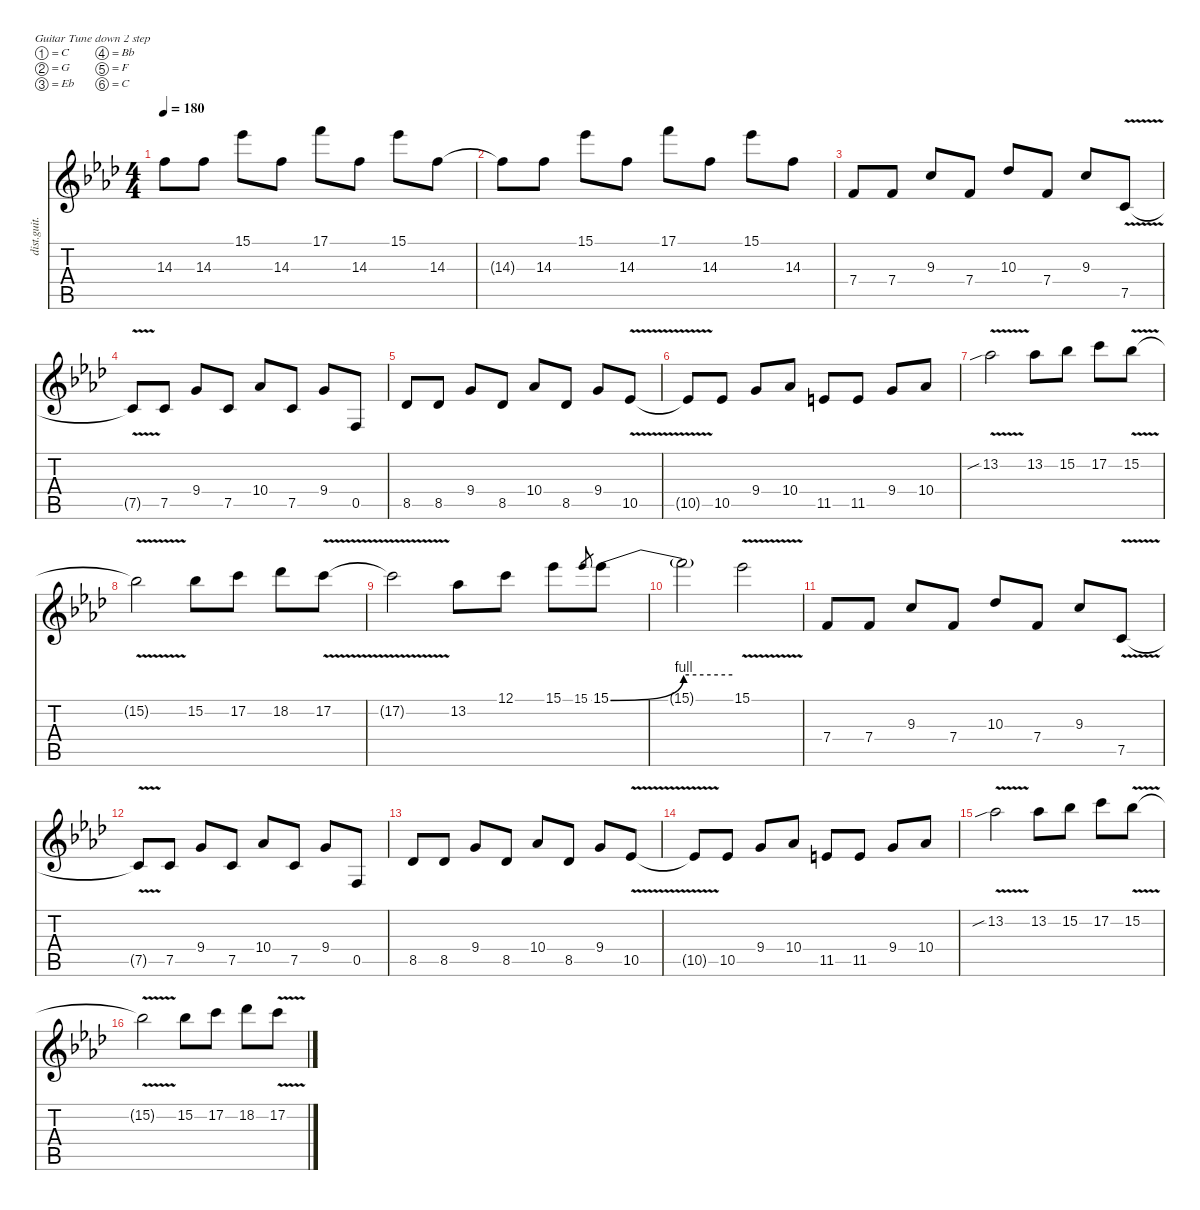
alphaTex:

\defaultSystemsLayout 4
\hideDynamics
\bracketExtendMode nobrackets
\otherSystemsTrackNameOrientation horizontal
\track ("Gtr. 3" "dist.guit.") {solo instrument distortionguitar}
\staff {score tabs}
\tuning (C4 G3 Eb3 Bb2 F2 C2)
\ts (4 4)
\tempo 180
\clef g2
\ks fminor
14.3{acc forcenatural}.8{dy f beam Down} 14.3{acc forcenatural}.8{beam Down} 15.1{acc b}.8{beam Down} 14.3{acc forcenatural}.8{beam Down} 17.1{acc forcenatural}.8{beam Down} 14.3{acc forcenatural}.8{beam Down} 15.1{acc b}.8{beam Down} 14.3{acc forcenatural}.8{beam Down} |
14.3{t acc forcenatural}.8{beam Down} 14.3{acc forcenatural}.8{beam Down} 15.1{acc b}.8{beam Down} 14.3{acc forcenatural}.8{beam Down} 17.1{acc forcenatural}.8{beam Down} 14.3{acc forcenatural}.8{beam Down} 15.1{acc b}.8{beam Down} 14.3{acc forcenatural}.8{beam Down} |
7.4{acc forcenatural}.8{dy mf beam Up} 7.4{acc forcenatural}.8{beam Up} 9.3{acc forcenatural}.8{beam Up} 7.4{acc forcenatural}.8{beam Up} 10.3{acc b}.8{beam Up} 7.4{acc forcenatural}.8{beam Up} 9.3{acc forcenatural}.8{beam Up} 7.5{v acc forcenatural}.8{beam Up} |
7.5{v t acc forcenatural}.8{beam Up} 7.5{acc forcenatural}.8{beam Up} 9.4{acc forcenatural}.8{beam Up} 7.5{acc forcenatural}.8{beam Up} 10.4{acc b}.8{beam Up} 7.5{acc forcenatural}.8{beam Up} 9.4{acc forcenatural}.8{beam Up} 0.5{acc forcenatural}.8{beam Up} |
8.5{acc b}.8{beam Up} 8.5{acc b}.8{beam Up} 9.4{acc forcenatural}.8{beam Up} 8.5{acc b}.8{beam Up} 10.4{acc b}.8{beam Up} 8.5{acc b}.8{beam Up} 9.4{acc forcenatural}.8{beam Up} 10.5{v acc b}.8{beam Up} |
10.5{v t acc b}.8{beam Up} 10.5{acc b}.8{beam Up} 9.4{acc forcenatural}.8{beam Up} 10.4{acc b}.8{beam Up} 11.5{acc forcenatural}.8{beam Up} 11.5{acc forcenatural}.8{beam Up} 9.4{acc forcenatural}.8{beam Up} 10.4{acc b}.8{beam Up} |
13.2{v sib acc b}.2{dy f beam Down} 13.2{acc b}.8{beam Down} 15.2{acc b}.8{beam Down} 17.2{acc forcenatural}.8{beam Down} 15.2{v acc b}.8{beam Down} |
15.2{v t acc b}.2{beam Down} 15.2{acc b}.8{beam Down} 17.2{acc forcenatural}.8{beam Down} 18.2{acc b}.8{beam Down} 17.2{v acc forcenatural}.8{beam Down} |
17.2{v t acc forcenatural}.2{beam Down} 13.2{acc b}.8{beam Down} 12.1{acc forcenatural}.8{beam Down} 15.1{acc b}.8{beam Down} 15.1{acc b}.8{gr dy mf beam Up} 15.1{be (bend 0 0 60 4) acc b}.8{dy f beam Down} |
15.1{be (hold 0 4 60 4) t}.2{beam Down} 15.1{v acc b}.2{beam Down} |
7.4{acc forcenatural}.8{dy mf beam Up} 7.4{acc forcenatural}.8{beam Up} 9.3{acc forcenatural}.8{beam Up} 7.4{acc forcenatural}.8{beam Up} 10.3{acc b}.8{beam Up} 7.4{acc forcenatural}.8{beam Up} 9.3{acc forcenatural}.8{beam Up} 7.5{v acc forcenatural}.8{beam Up} |
7.5{v t acc forcenatural}.8{beam Up} 7.5{acc forcenatural}.8{beam Up} 9.4{acc forcenatural}.8{beam Up} 7.5{acc forcenatural}.8{beam Up} 10.4{acc b}.8{beam Up} 7.5{acc forcenatural}.8{beam Up} 9.4{acc forcenatural}.8{beam Up} 0.5{acc forcenatural}.8{beam Up} |
8.5{acc b}.8{beam Up} 8.5{acc b}.8{beam Up} 9.4{acc forcenatural}.8{beam Up} 8.5{acc b}.8{beam Up} 10.4{acc b}.8{beam Up} 8.5{acc b}.8{beam Up} 9.4{acc forcenatural}.8{beam Up} 10.5{v acc b}.8{beam Up} |
10.5{v t acc b}.8{beam Up} 10.5{acc b}.8{beam Up} 9.4{acc forcenatural}.8{beam Up} 10.4{acc b}.8{beam Up} 11.5{acc forcenatural}.8{beam Up} 11.5{acc forcenatural}.8{beam Up} 9.4{acc forcenatural}.8{beam Up} 10.4{acc b}.8{beam Up} |
13.2{v sib acc b}.2{dy f beam Down} 13.2{acc b}.8{beam Down} 15.2{acc b}.8{beam Down} 17.2{acc forcenatural}.8{beam Down} 15.2{v acc b}.8{beam Down} |
15.2{v t acc b}.2{beam Down} 15.2{acc b}.8{beam Down} 17.2{acc forcenatural}.8{beam Down} 18.2{acc b}.8{beam Down} 17.2{v acc forcenatural}.8{beam Down}
